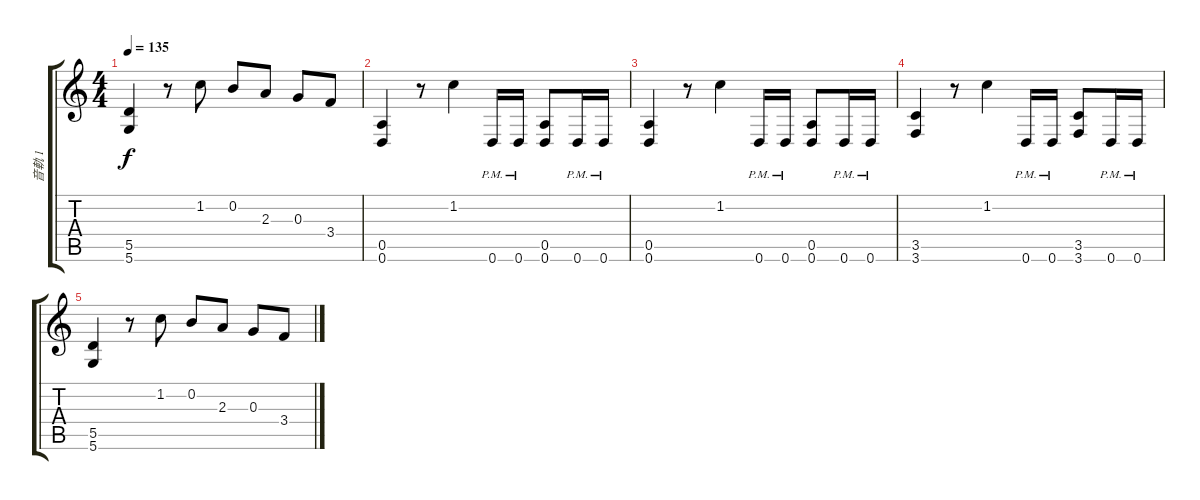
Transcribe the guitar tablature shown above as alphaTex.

\track ("音軌 1" "音軌 1") {instrument overdrivenguitar}
\staff {score tabs}
\tuning (E4 B3 G3 D3 A2 D2) {hide}
\ts (4 4)
\tempo 135
\clef g2
\ks c
(5.5 5.6).4{dy f} r.8 1.2.8 0.2.8 2.3.8 0.3.8 3.4.8 |
(0.5 0.6).4 r.8 1.2.4 0.6{pm}.16 0.6{pm}.16 (0.5 0.6).8 0.6{pm}.16 0.6{pm}.16 |
(0.5 0.6).4 r.8 1.2.4 0.6{pm}.16 0.6{pm}.16 (0.5 0.6).8 0.6{pm}.16 0.6{pm}.16 |
(3.5 3.6).4 r.8 1.2.4 0.6{pm}.16 0.6{pm}.16 (3.5 3.6).8 0.6{pm}.16 0.6{pm}.16 |
(5.5 5.6).4 r.8 1.2.8 0.2.8 2.3.8 0.3.8 3.4.8
